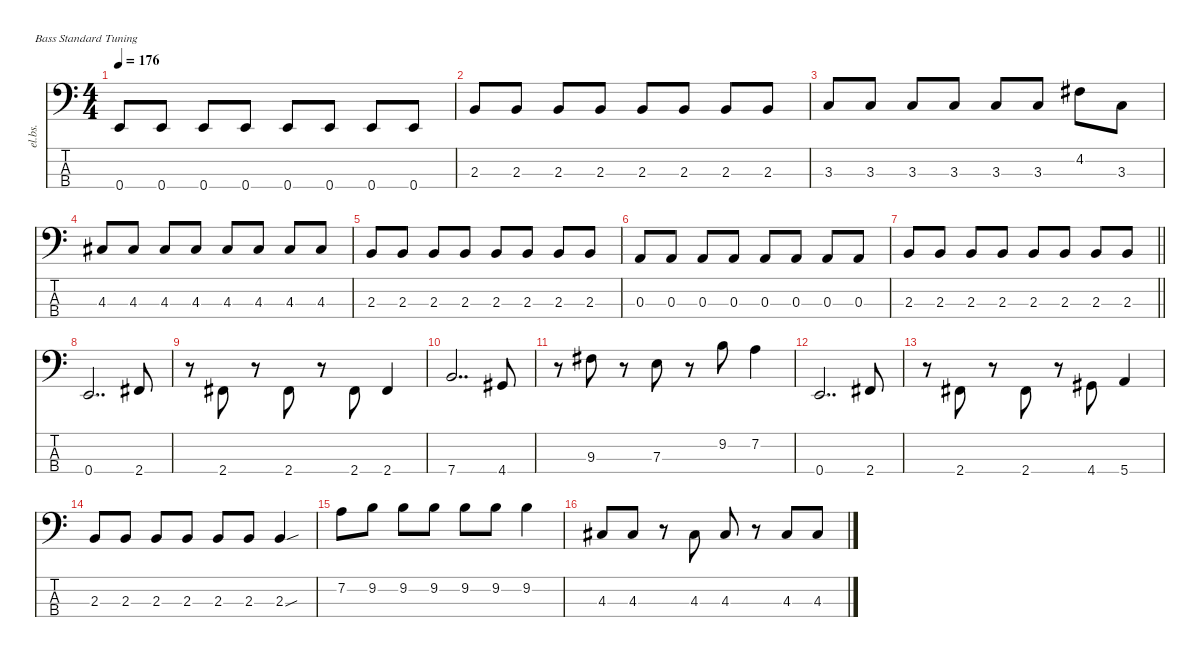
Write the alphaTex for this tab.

\defaultSystemsLayout 4
\hideDynamics
\bracketExtendMode nobrackets
\track ("Electric Bass" "el.bs.") {instrument electricbassfinger}
\staff {score tabs}
\tuning (G2 D2 A1 E1)
\ts (4 4)
\tempo 176
\clef f4
\ks c
0.4.8{dy mf beam Up} 0.4.8{beam Up} 0.4.8{beam Up} 0.4.8{beam Up} 0.4.8{beam Up} 0.4.8{beam Up} 0.4.8{beam Up} 0.4.8{beam Up} |
2.3.8{beam Up} 2.3.8{beam Up} 2.3.8{beam Up} 2.3.8{beam Up} 2.3.8{beam Up} 2.3.8{beam Up} 2.3.8{beam Up} 2.3.8{beam Up} |
3.3.8{beam Up} 3.3.8{beam Up} 3.3.8{beam Up} 3.3.8{beam Up} 3.3.8{beam Up} 3.3.8{beam Up} 4.2{acc #}.8{beam Down} 3.3.8{beam Down} |
4.3{acc #}.8{beam Up} 4.3{acc #}.8{beam Up} 4.3{acc #}.8{beam Up} 4.3{acc #}.8{beam Up} 4.3{acc #}.8{beam Up} 4.3{acc #}.8{beam Up} 4.3{acc #}.8{beam Up} 4.3{acc #}.8{beam Up} |
2.3.8{beam Up} 2.3.8{beam Up} 2.3.8{beam Up} 2.3.8{beam Up} 2.3.8{beam Up} 2.3.8{beam Up} 2.3.8{beam Up} 2.3.8{beam Up} |
0.3.8{beam Up} 0.3.8{beam Up} 0.3.8{beam Up} 0.3.8{beam Up} 0.3.8{beam Up} 0.3.8{beam Up} 0.3.8{beam Up} 0.3.8{beam Up} |
\barLineRight lightlight
2.3.8{beam Up} 2.3.8{beam Up} 2.3.8{beam Up} 2.3.8{beam Up} 2.3.8{beam Up} 2.3.8{beam Up} 2.3.8{beam Up} 2.3.8{beam Up} |
0.4.2{dd beam Up} 2.4{acc #}.8{beam Up} |
r.8{beam Down} 2.4{acc #}.8{beam Up} r.8{beam Down} 2.4{acc #}.8{beam Up} r.8{beam Down} 2.4{acc #}.8{beam Up} 2.4{acc #}.4{beam Up} |
7.4.2{dd beam Up} 4.4{acc #}.8{beam Up} |
r.8{beam Down} 9.3{acc #}.8{beam Down} r.8{beam Down} 7.3.8{beam Down} r.8{beam Down} 9.2.8{beam Down} 7.2.4{beam Down} |
0.4.2{dd beam Up} 2.4{acc #}.8{beam Up} |
r.8{beam Down} 2.4{acc #}.8{beam Up} r.8{beam Down} 2.4{acc #}.8{beam Up} r.8{beam Down} 4.4{acc #}.8{beam Up} 5.4.4{beam Up} |
2.3.8{beam Up} 2.3.8{beam Up} 2.3.8{beam Up} 2.3.8{beam Up} 2.3.8{beam Up} 2.3.8{beam Up} 2.3{sou}.4{beam Up} |
7.2.8{beam Down} 9.2.8{beam Down} 9.2.8{beam Down} 9.2.8{beam Down} 9.2.8{beam Down} 9.2.8{beam Down} 9.2.4{beam Down} |
4.3{acc #}.8{beam Up} 4.3{acc #}.8{beam Up} r.8{beam Down} 4.3{acc #}.8{beam Up} 4.3{acc #}.8{beam Up} r.8{beam Down} 4.3{acc #}.8{beam Up} 4.3{acc #}.8{beam Up}
